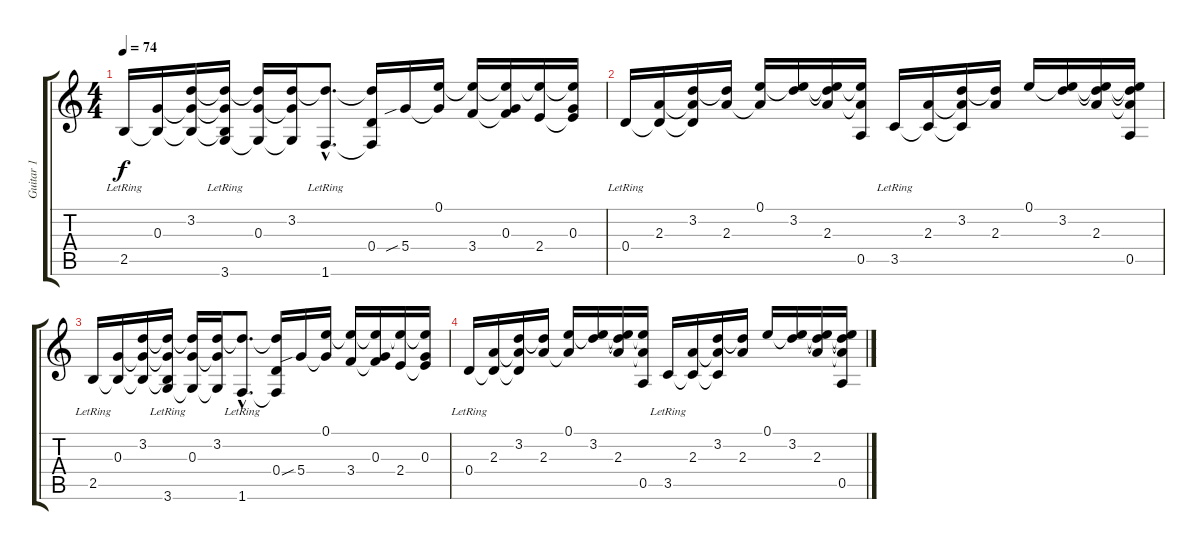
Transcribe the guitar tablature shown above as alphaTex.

\track ("Guitar 1" "Guitar 1") {instrument acousticguitarnylon}
\staff {score tabs}
\tuning (E4 B3 G3 D3 A2 E2) {hide}
\ts (4 4)
\tempo 74
\clef g2
\ks c
2.5{lr}.16{dy f} (0.3 2.5{t}).16 (3.2 0.3{t} 2.5{t}).16 (3.2{t} 0.3{t} 2.5{t} 3.6{lr}).16 (3.2{t} 0.3 3.6{t}).16 (3.2 0.3{t} 3.6{t}).16 (3.2{hac t} 1.6{hac lr}).8{d} (3.2{t} 0.4 1.6{t}).16 5.4{sib}.16 (0.1 5.4{t}).16 (0.1{t} 3.4).16 (0.1{t} 0.3 3.4{t}).16 (0.1{t} 2.4).16 (0.1{t} 0.3 2.4{t}).16 |
0.4{lr}.16{volume 10} (2.3 0.4{t}).16 (3.2 2.3{t} 0.4{t}).16 (3.2{t} 2.3).16 (0.1 2.3{t}).16 (0.1{t} 3.2).16 (0.1{t} 3.2{t} 2.3).16 (0.1{t} 2.3{t} 0.5).16 3.5{lr}.16 (2.3 3.5{t}).16 (3.2 2.3{t} 3.5{t}).16 (3.2{t} 2.3).16 0.1.16 (0.1{t} 3.2).16 (0.1{t} 3.2{t} 2.3).16 (0.1{t} 3.2{t} 2.3{t} 0.5).16 |
2.5{lr}.16 (0.3 2.5{t}).16 (3.2 0.3{t} 2.5{t}).16 (3.2{t} 0.3{t} 2.5{t} 3.6{lr}).16 (3.2{t} 0.3 3.6{t}).16 (3.2 0.3{t} 3.6{t}).16 (3.2{hac t} 1.6{hac lr}).8{d} (3.2{t} 0.4 1.6{t}).16 5.4{sib}.16 (0.1 5.4{t}).16 (0.1{t} 3.4).16 (0.1{t} 0.3 3.4{t}).16 (0.1{t} 2.4).16 (0.1{t} 0.3 2.4{t}).16 |
0.4{lr}.16{volume 10} (2.3 0.4{t}).16 (3.2 2.3{t} 0.4{t}).16 (3.2{t} 2.3).16 (0.1 2.3{t}).16 (0.1{t} 3.2).16 (0.1{t} 3.2{t} 2.3).16 (0.1{t} 2.3{t} 0.5).16 3.5{lr}.16 (2.3 3.5{t}).16 (3.2 2.3{t} 3.5{t}).16 (3.2{t} 2.3).16 0.1.16 (0.1{t} 3.2).16 (0.1{t} 3.2{t} 2.3).16 (0.1{t} 3.2{t} 2.3{t} 0.5).16
